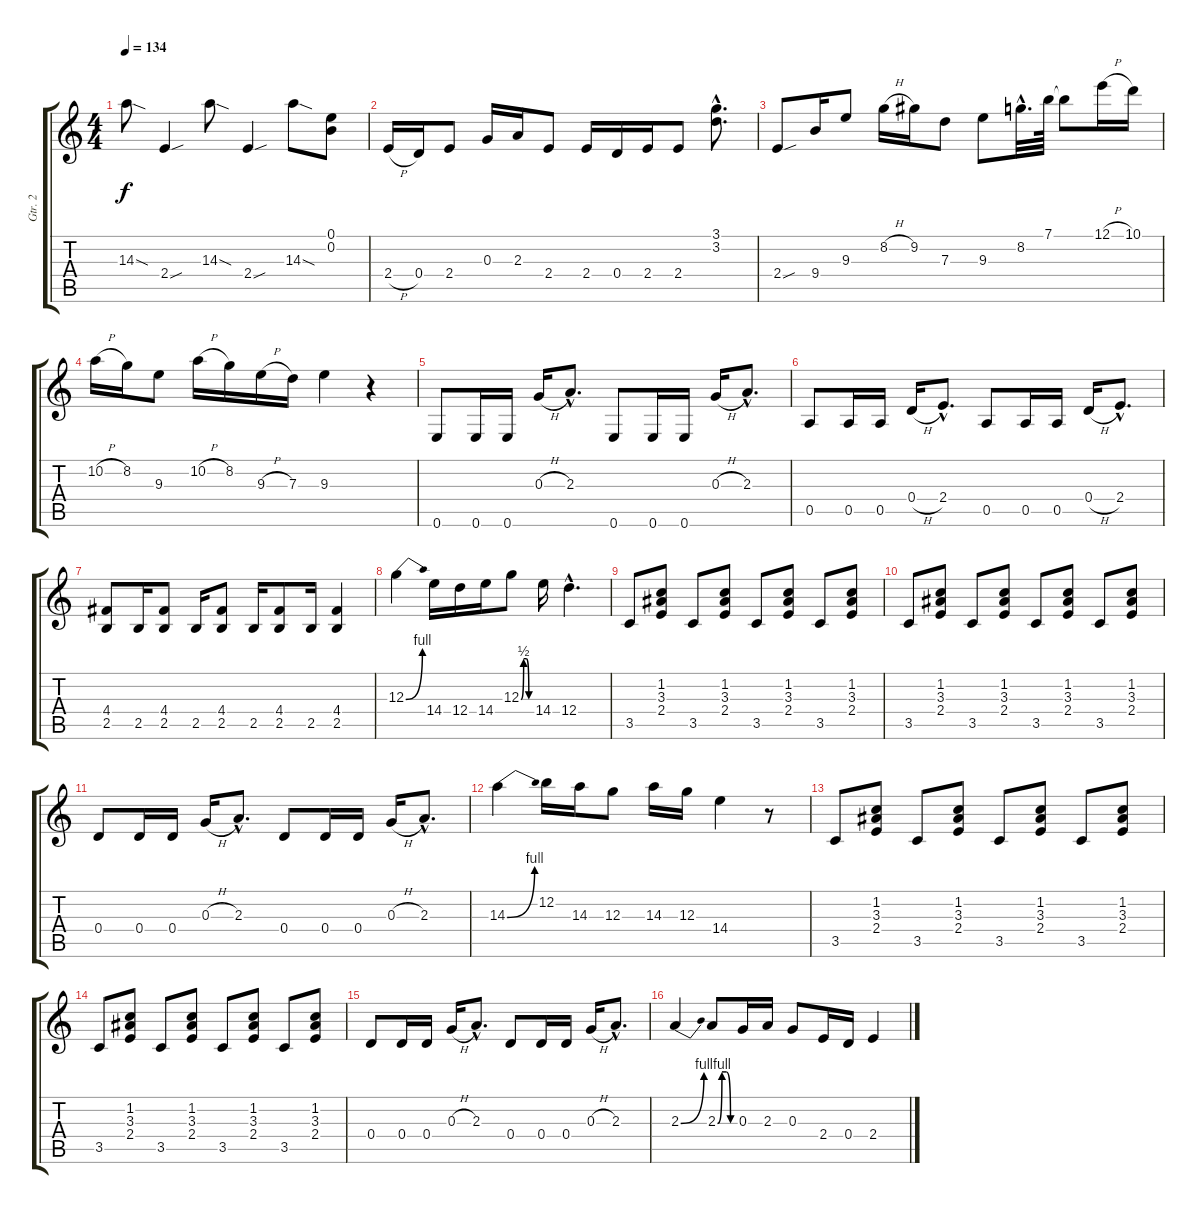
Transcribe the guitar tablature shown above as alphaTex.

\track ("Gtr. 2" "Gtr. 2") {instrument distortionguitar}
\staff {score tabs}
\tuning (E4 B3 G3 D3 A2 E2) {hide}
\ts (4 4)
\tempo 134
\clef g2
\ks c
14.3{sod}.8{dy f} 2.4{sou}.4 14.3{sod}.8 2.4{sou}.4 14.3{sod}.8 (0.1 0.2).8 |
2.4{h}.16 0.4.16 2.4.8 0.3.16 2.3.16 2.4.8 2.4.16 0.4.16 2.4.16 2.4.8 (3.1{hac} 3.2{hac}).8{d} |
2.4{sou}.8 9.4.16 9.3.8 8.2{h}.16 9.2.16 7.3.8 9.3.8 8.2{hac}.32{d} 7.1.64 7.1{t}.8 12.1{h}.16 10.1.16 |
10.2{h}.16 8.2.16 9.3.8 10.2{h}.16 8.2.16 9.3{h}.16 7.3.16 9.3.4 r.4 |
0.6.8 0.6.16 0.6.16 0.3{h}.16 2.3{hac}.8{d} 0.6.8 0.6.16 0.6.16 0.3{h}.16 2.3{hac}.8{d} |
0.5.8 0.5.16 0.5.16 0.4{h}.16 2.4{hac}.8{d} 0.5.8 0.5.16 0.5.16 0.4{h}.16 2.4{hac}.8{d} |
(4.4 2.5).8 2.5.16 (4.4 2.5).8 2.5.16 (4.4 2.5).8 2.5.16 (4.4 2.5).8 2.5.16 (4.4 2.5).4 |
12.3{be (bend 0 0 60 4)}.4 14.4.16 12.4.16 14.4.16 12.3{be (custom 0 0 15 2 30 2 45 0 60 0)}.8 14.4.16 12.4{hac}.4{d} |
3.5.8 (1.2 3.3 2.4).8 3.5.8 (1.2 3.3 2.4).8 3.5.8 (1.2 3.3 2.4).8 3.5.8 (1.2 3.3 2.4).8 |
3.5.8 (1.2 3.3 2.4).8 3.5.8 (1.2 3.3 2.4).8 3.5.8 (1.2 3.3 2.4).8 3.5.8 (1.2 3.3 2.4).8 |
0.4.8 0.4.16 0.4.16 0.3{h}.16 2.3{hac}.8{d} 0.4.8 0.4.16 0.4.16 0.3{h}.16 2.3{hac}.8{d} |
14.3{be (bend 0 0 60 4)}.4 12.2.16 14.3.16 12.3.8 14.3.16 12.3.16 14.4.4 r.8 |
3.5.8 (1.2 3.3 2.4).8 3.5.8 (1.2 3.3 2.4).8 3.5.8 (1.2 3.3 2.4).8 3.5.8 (1.2 3.3 2.4).8 |
3.5.8 (1.2 3.3 2.4).8 3.5.8 (1.2 3.3 2.4).8 3.5.8 (1.2 3.3 2.4).8 3.5.8 (1.2 3.3 2.4).8 |
0.4.8 0.4.16 0.4.16 0.3{h}.16 2.3{hac}.8{d} 0.4.8 0.4.16 0.4.16 0.3{h}.16 2.3{hac}.8{d} |
2.3{be (bend 0 0 60 4)}.4 2.3{be (custom 0 0 15 4 30 4 45 0 60 0)}.8 0.3.16 2.3.16 0.3.8 2.4.16 0.4.16 2.4.4
